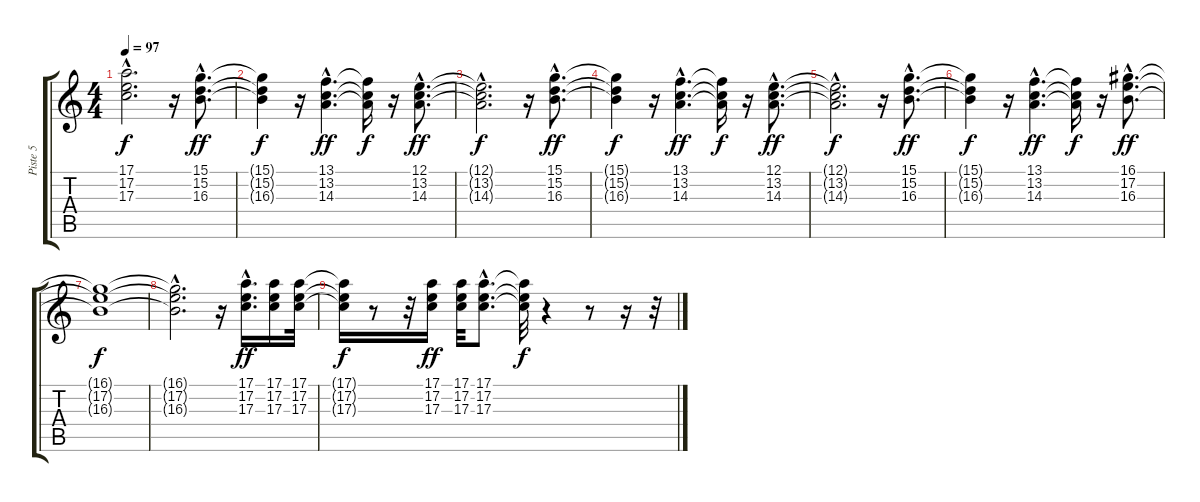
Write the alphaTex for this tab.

\track ("Piste 5" "Piste 5") {instrument stringensemble1}
\staff {score tabs}
\tuning (E4 B3 G3 D3 A2 E2) {hide}
\ts (4 4)
\tempo 97
\clef g2
\ks c
(17.1{hac t} 17.2{hac t} 17.3{hac t}).2{d dy f} r.16 (15.1{hac} 15.2{hac} 16.3{hac}).8{d dy ff} |
(15.1{t} 15.2{t} 16.3{t}).4{dy f} r.16 (13.1{hac} 13.2{hac} 14.3{hac}).4{d dy ff} (13.1{t} 13.2{t} 14.3{t}).16{dy f} r.16 (12.1{hac} 13.2{hac} 14.3{hac}).8{d dy ff} |
(12.1{hac t} 13.2{hac t} 14.3{hac t}).2{d dy f} r.16 (15.1{hac} 15.2{hac} 16.3{hac}).8{d dy ff} |
(15.1{t} 15.2{t} 16.3{t}).4{dy f} r.16 (13.1{hac} 13.2{hac} 14.3{hac}).4{d dy ff} (13.1{t} 13.2{t} 14.3{t}).16{dy f} r.16 (12.1{hac} 13.2{hac} 14.3{hac}).8{d dy ff} |
(12.1{hac t} 13.2{hac t} 14.3{hac t}).2{d dy f} r.16 (15.1{hac} 15.2{hac} 16.3{hac}).8{d dy ff} |
(15.1{t} 15.2{t} 16.3{t}).4{dy f} r.16 (13.1{hac} 13.2{hac} 14.3{hac}).4{d dy ff} (13.1{t} 13.2{t} 14.3{t}).16{dy f} r.16 (16.1{hac} 17.2{hac} 16.3{hac}).8{d dy ff} |
(16.1{t} 17.2{t} 16.3{t}).1{dy f} |
(16.1{hac t} 17.2{hac t} 16.3{hac t}).2{d} r.16 (17.1{hac} 17.2{hac} 17.3{hac}).16{d dy ff} (17.1 17.2 17.3).16 (17.1 17.2 17.3).32 |
(17.1{t} 17.2{t} 17.3{t}).16{dy f} r.8 r.32 (17.1 17.2 17.3).16{dy ff} (17.1 17.2 17.3).32 (17.1{hac} 17.2{hac} 17.3{hac}).8{d} (17.1{t} 17.2{t} 17.3{t}).32{dy f} r.4 r.8 r.16 r.32
